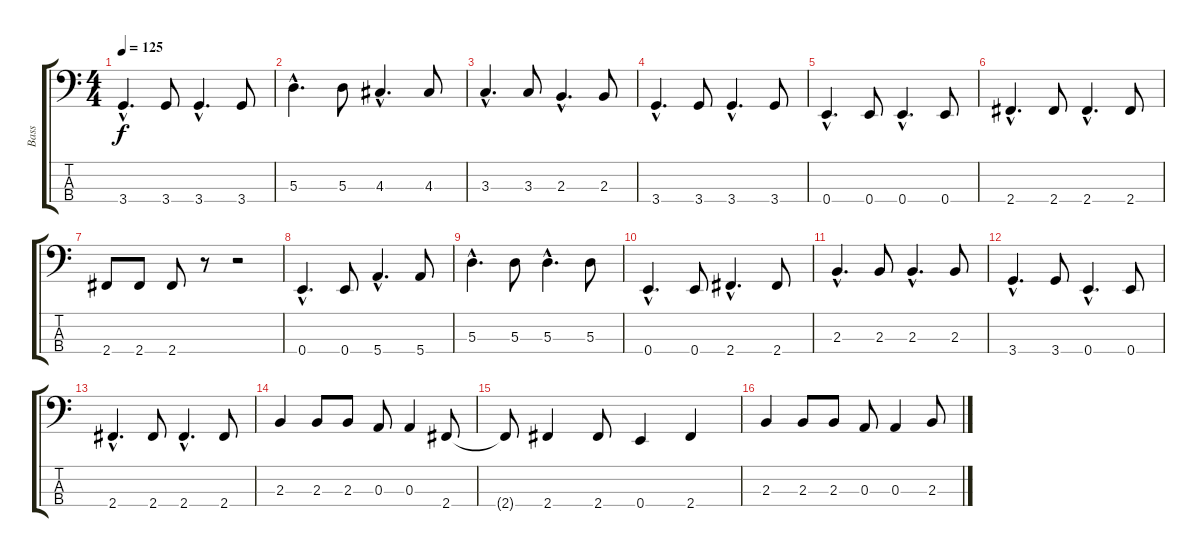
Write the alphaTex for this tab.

\track ("Bass" "Bass") {instrument electricbassfinger}
\staff {score tabs}
\tuning (G2 D2 A1 E1) {hide}
\ts (4 4)
\tempo 125
\clef f4
\ks c
3.4{hac}.4{d dy f} 3.4.8 3.4{hac}.4{d} 3.4.8 |
5.3{hac}.4{d} 5.3.8 4.3{hac}.4{d} 4.3.8 |
3.3{hac}.4{d} 3.3.8 2.3{hac}.4{d} 2.3.8 |
3.4{hac}.4{d} 3.4.8 3.4{hac}.4{d} 3.4.8 |
0.4{hac}.4{d} 0.4.8 0.4{hac}.4{d} 0.4.8 |
2.4{hac}.4{d} 2.4.8 2.4{hac}.4{d} 2.4.8 |
2.4.8 2.4.8 2.4.8 r.8 r.2 |
0.4{hac}.4{d} 0.4.8 5.4{hac}.4{d} 5.4.8 |
5.3{hac}.4{d} 5.3.8 5.3{hac}.4{d} 5.3.8 |
0.4{hac}.4{d} 0.4.8 2.4{hac}.4{d} 2.4.8 |
2.3{hac}.4{d} 2.3.8 2.3{hac}.4{d} 2.3.8 |
3.4{hac}.4{d} 3.4.8 0.4{hac}.4{d} 0.4.8 |
2.4{hac}.4{d} 2.4.8 2.4{hac}.4{d} 2.4.8 |
2.3.4 2.3.8 2.3.8 0.3.8 0.3.4 2.4.8 |
2.4{t}.8 2.4.4 2.4.8 0.4.4 2.4.4 |
2.3.4 2.3.8 2.3.8 0.3.8 0.3.4 2.3.8
